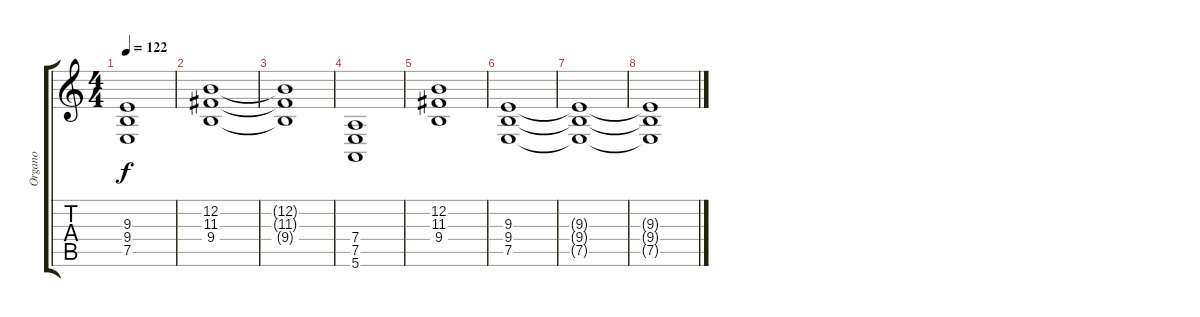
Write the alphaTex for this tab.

\track ("Organo" "Organo") {instrument churchorgan}
\staff {score tabs}
\tuning (E4 B3 G3 D3 A2 E2) {hide}
\ts (4 4)
\tempo 122
\clef g2
\ks c
(9.3{t} 9.4{t} 7.5{t}).1{dy f} |
(12.2 11.3 9.4).1 |
(12.2{t} 11.3{t} 9.4{t}).1 |
(7.4 7.5 5.6).1 |
(12.2 11.3 9.4).1 |
(9.3 9.4 7.5).1 |
(9.3{t} 9.4{t} 7.5{t}).1{volume 1} |
(9.3{t} 9.4{t} 7.5{t}).1
